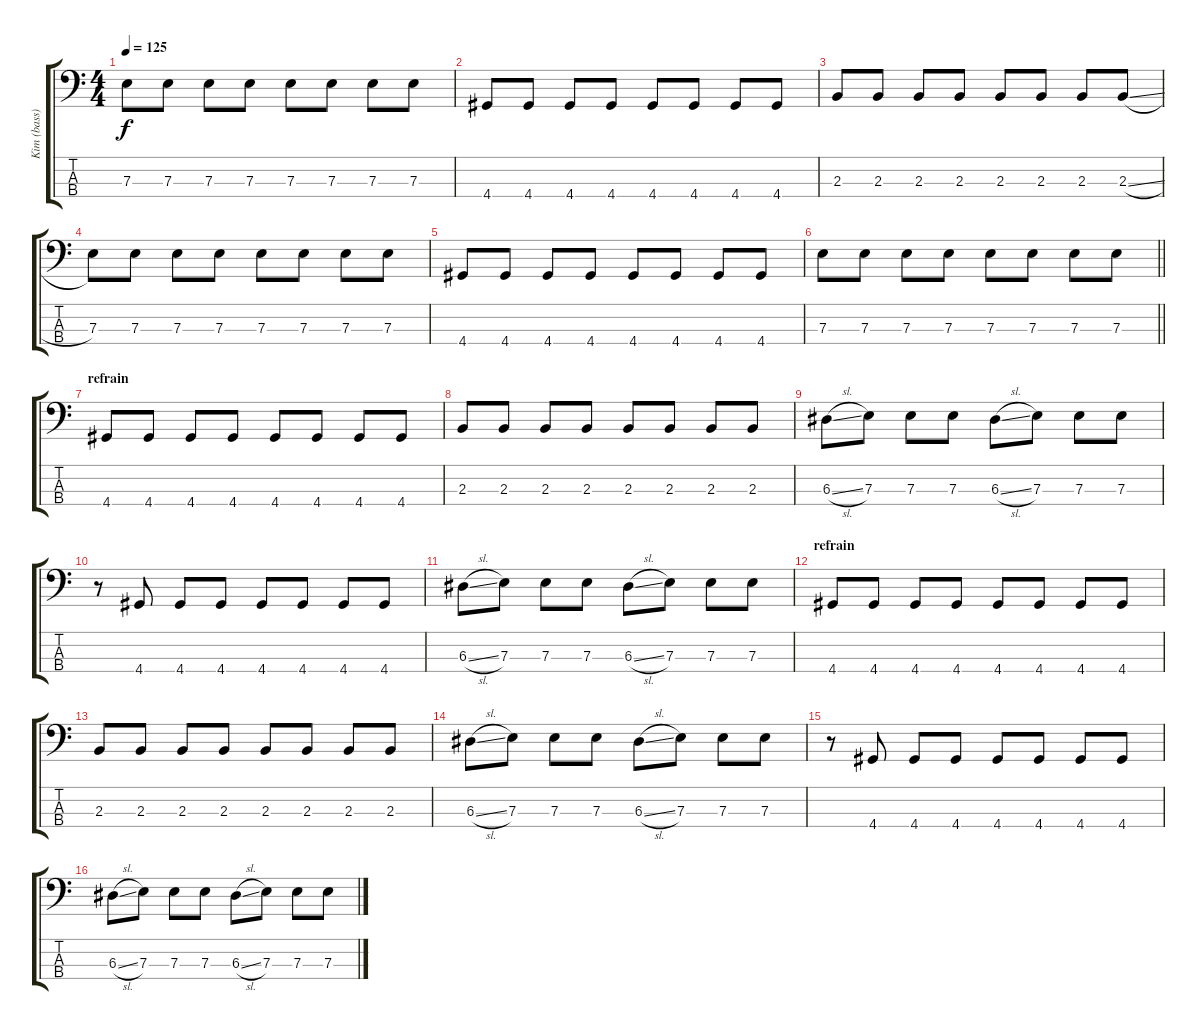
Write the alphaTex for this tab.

\track ("Kim (bass)" "Kim (bass)") {instrument electricbassfinger}
\staff {score tabs}
\tuning (G2 D2 A1 E1) {hide}
\ts (4 4)
\tempo 125
\clef f4
\ks c
7.3.8{dy f} 7.3.8 7.3.8 7.3.8 7.3.8 7.3.8 7.3.8 7.3.8 |
4.4.8 4.4.8 4.4.8 4.4.8 4.4.8 4.4.8 4.4.8 4.4.8 |
2.3.8 2.3.8 2.3.8 2.3.8 2.3.8 2.3.8 2.3.8 2.3{sl}.8 |
7.3.8 7.3.8 7.3.8 7.3.8 7.3.8 7.3.8 7.3.8 7.3.8 |
4.4.8 4.4.8 4.4.8 4.4.8 4.4.8 4.4.8 4.4.8 4.4.8 |
\barLineRight lightlight
7.3.8 7.3.8 7.3.8 7.3.8 7.3.8 7.3.8 7.3.8 7.3.8 |
\section ("" "refrain")
4.4.8 4.4.8 4.4.8 4.4.8 4.4.8 4.4.8 4.4.8 4.4.8 |
2.3.8 2.3.8 2.3.8 2.3.8 2.3.8 2.3.8 2.3.8 2.3.8 |
6.3{sl}.8 7.3.8 7.3.8 7.3.8 6.3{sl}.8 7.3.8 7.3.8 7.3.8 |
r.8 4.4.8 4.4.8 4.4.8 4.4.8 4.4.8 4.4.8 4.4.8 |
6.3{sl}.8 7.3.8 7.3.8 7.3.8 6.3{sl}.8 7.3.8 7.3.8 7.3.8 |
\section ("" "refrain")
4.4.8 4.4.8 4.4.8 4.4.8 4.4.8 4.4.8 4.4.8 4.4.8 |
2.3.8 2.3.8 2.3.8 2.3.8 2.3.8 2.3.8 2.3.8 2.3.8 |
6.3{sl}.8 7.3.8 7.3.8 7.3.8 6.3{sl}.8 7.3.8 7.3.8 7.3.8 |
r.8 4.4.8 4.4.8 4.4.8 4.4.8 4.4.8 4.4.8 4.4.8 |
6.3{sl}.8 7.3.8 7.3.8 7.3.8 6.3{sl}.8 7.3.8 7.3.8 7.3.8
